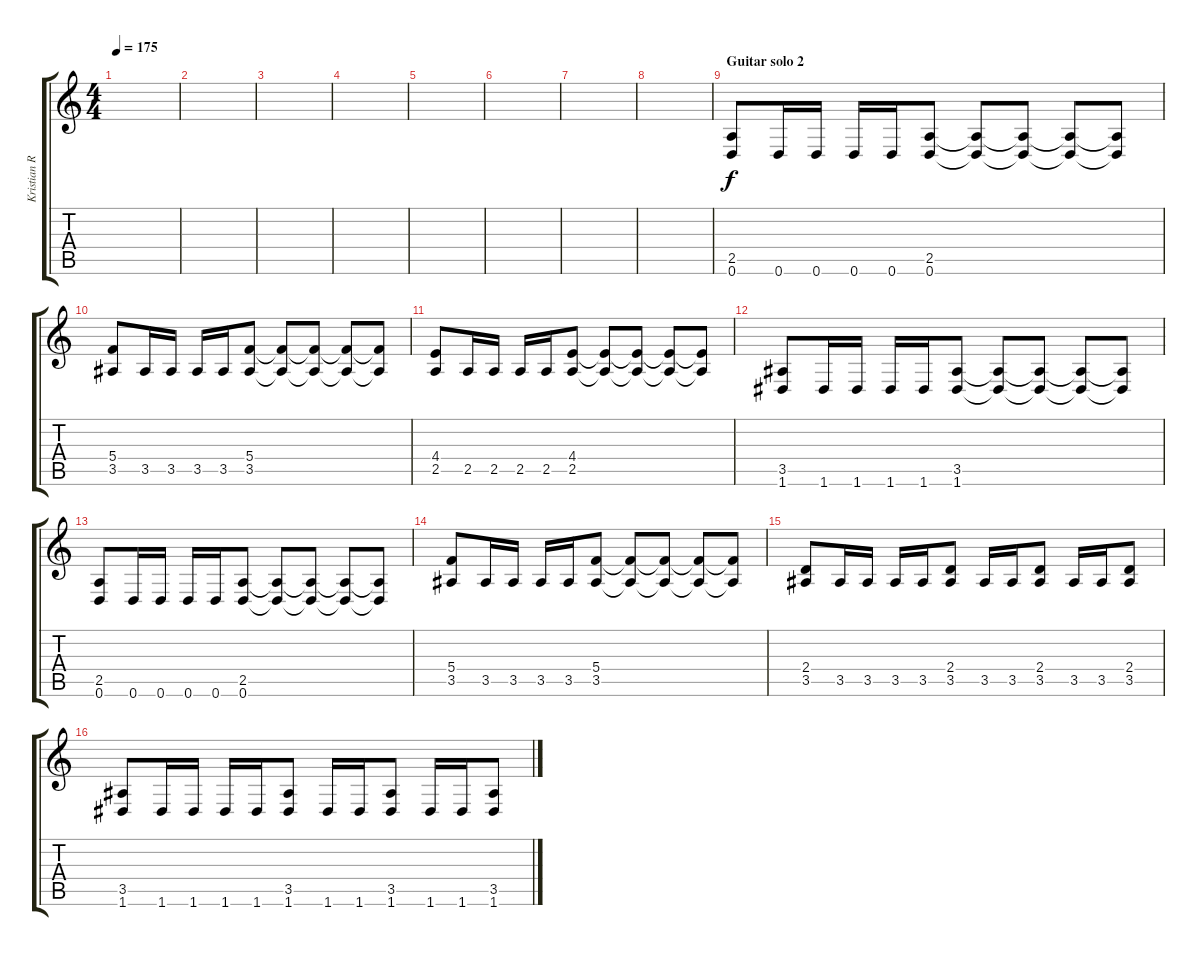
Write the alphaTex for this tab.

\track ("Kristian Ranta" "Kristian R") {instrument distortionguitar}
\staff {score tabs}
\tuning (D4 A3 F3 C3 G2 D2) {hide}
\ts (4 4)
\tempo 175
\clef g2
\ks c
|
|
|
|
|
|
|
|
\section ("" "Guitar solo 2")
(2.5 0.6).8 0.6.16 0.6.16 0.6.16 0.6.16 (2.5 0.6).8 (2.5{t} 0.6{t}).8 (2.5{t} 0.6{t}).8 (2.5{t} 0.6{t}).8 (2.5{t} 0.6{t}).8 |
(5.4 3.5).8 3.5.16 3.5.16 3.5.16 3.5.16 (5.4 3.5).8 (5.4{t} 3.5{t}).8 (5.4{t} 3.5{t}).8 (5.4{t} 3.5{t}).8 (5.4{t} 3.5{t}).8 |
(4.4 2.5).8 2.5.16 2.5.16 2.5.16 2.5.16 (4.4 2.5).8 (4.4{t} 2.5{t}).8 (4.4{t} 2.5{t}).8 (4.4{t} 2.5{t}).8 (4.4{t} 2.5{t}).8 |
(3.5 1.6).8 1.6.16 1.6.16 1.6.16 1.6.16 (3.5 1.6).8 (3.5{t} 1.6{t}).8 (3.5{t} 1.6{t}).8 (3.5{t} 1.6{t}).8 (3.5{t} 1.6{t}).8 |
(2.5 0.6).8 0.6.16 0.6.16 0.6.16 0.6.16 (2.5 0.6).8 (2.5{t} 0.6{t}).8 (2.5{t} 0.6{t}).8 (2.5{t} 0.6{t}).8 (2.5{t} 0.6{t}).8 |
(5.4 3.5).8 3.5.16 3.5.16 3.5.16 3.5.16 (5.4 3.5).8 (5.4{t} 3.5{t}).8 (5.4{t} 3.5{t}).8 (5.4{t} 3.5{t}).8 (5.4{t} 3.5{t}).8 |
(2.4 3.5).8 3.5.16 3.5.16 3.5.16 3.5.16 (2.4 3.5).8 3.5.16 3.5.16 (2.4 3.5).8 3.5.16 3.5.16 (2.4 3.5).8 |
(3.5 1.6).8 1.6.16 1.6.16 1.6.16 1.6.16 (3.5 1.6).8 1.6.16 1.6.16 (3.5 1.6).8 1.6.16 1.6.16 (3.5 1.6).8
